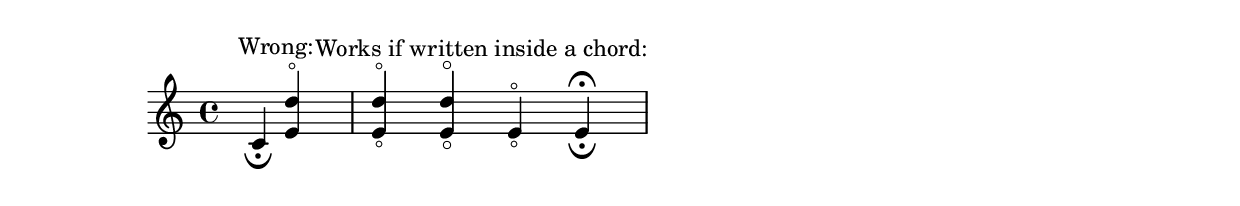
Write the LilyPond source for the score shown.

%% http://lsr.di.unimi.it/LSR/Item?id=631
%% see also http://www.lilypond.org/doc/v2.18/Documentation/snippets/expressive-marks#expressive-marks-showing-the-same-articulation-above-and-below-a-note-or-chord

% The same as \flageolet, just a little smaller
smallFlageolet =
#(let ((m (make-articulation "flageolet")))
   (set! (ly:music-property m 'tweaks)
         (acons 'font-size -2
                (ly:music-property m 'tweaks)))
   m)

\relative c' {
  s4^"Wrong:"
  c4_\fermata^\fermata % The second fermata is ignored!
  <e d'>4^\smallFlageolet_\smallFlageolet

  s4^"Works if written inside a chord:"
  <e_\smallFlageolet d'^\smallFlageolet>4
  <e_\flageolet d'^\flageolet>4
  <e_\smallFlageolet^\smallFlageolet>4
  <e_\fermata^\fermata>4
}
